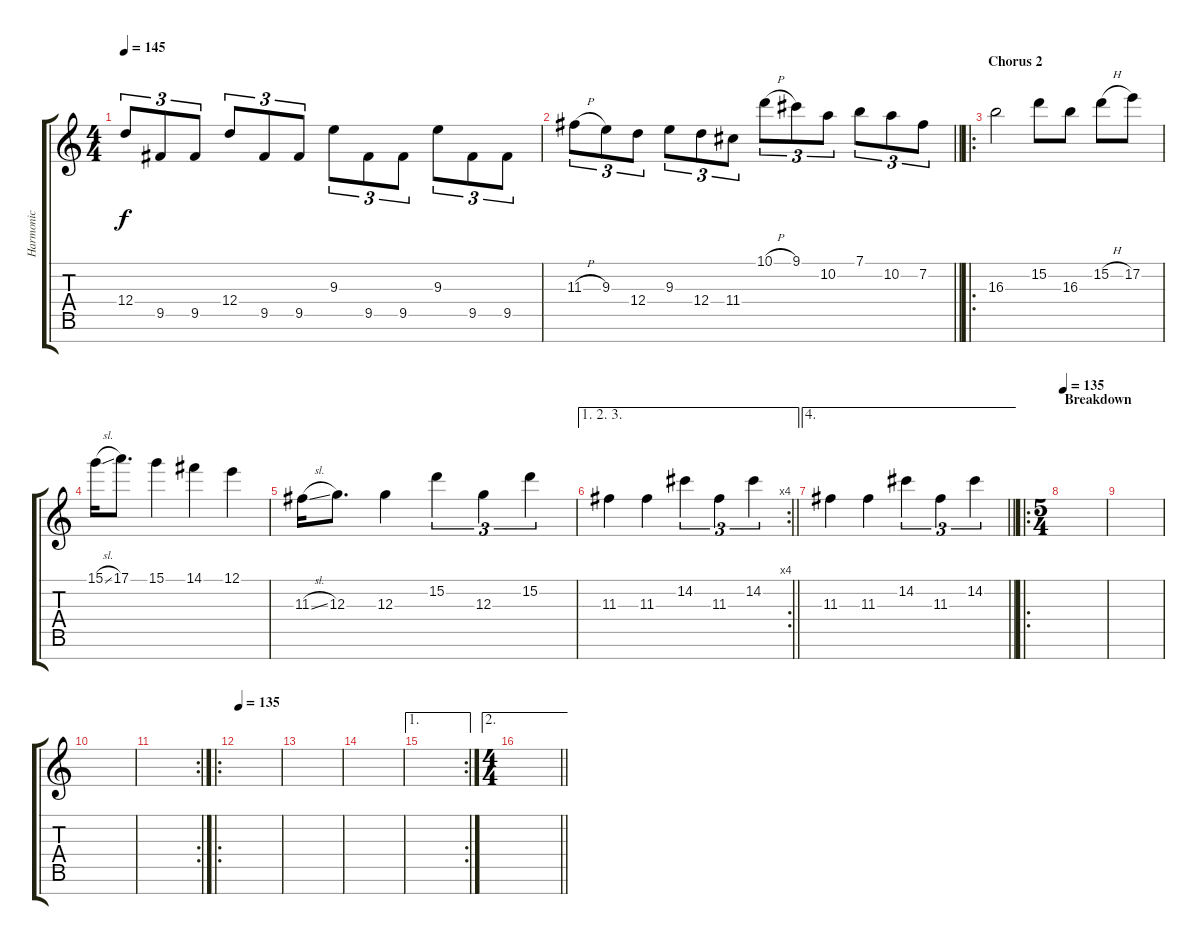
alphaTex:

\track ("Harmonic" "Harmonic") {instrument distortionguitar}
\staff {score tabs}
\tuning (E4 B3 G3 D3 A2 E2 B1) {hide}
\ts (4 4)
\tempo 145
\clef g2
\ks c
12.4.8{tu (3 2) dy f} 9.5.8{tu (3 2)} 9.5.8{tu (3 2)} 12.4.8{tu (3 2)} 9.5.8{tu (3 2)} 9.5.8{tu (3 2)} 9.3.8{tu (3 2)} 9.5.8{tu (3 2)} 9.5.8{tu (3 2)} 9.3.8{tu (3 2)} 9.5.8{tu (3 2)} 9.5.8{tu (3 2)} |
\barLineRight lightlight
11.3{h}.8{tu (3 2)} 9.3.8{tu (3 2)} 12.4.8{tu (3 2)} 9.3.8{tu (3 2)} 12.4.8{tu (3 2)} 11.4.8{tu (3 2)} 10.1{h}.8{tu (3 2)} 9.1.8{tu (3 2)} 10.2.8{tu (3 2)} 7.1.8{tu (3 2)} 10.2.8{tu (3 2)} 7.2.8{tu (3 2)} |
\ro
\section ("" "Chorus 2")
16.3.2 15.2.8 16.3.8 15.2{h}.8 17.2.8 |
15.1{sl}.16 17.1.8{d} 15.1.4 14.1.4 12.1.4 |
11.3{sl}.16 12.3.8{d} 12.3.4 15.2.4{tu (3 2)} 12.3.4{tu (3 2)} 15.2.4{tu (3 2)} |
\ae (1 2 3)
\rc 4
\barLineRight lightlight
11.3.4 11.3.4 14.2.4{tu (3 2)} 11.3.4{tu (3 2)} 14.2.4{tu (3 2)} |
\ae 4
\barLineRight lightlight
11.3.4 11.3.4 14.2.4{tu (3 2)} 11.3.4{tu (3 2)} 14.2.4{tu (3 2)} |
\ro
\ts (5 4)
\section ("" "Breakdown")
\tempo 135
|
|
|
\rc 2
|
\ro
\tempo 135
|
|
|
\ae 1
\rc 2
|
\ae 2
\ts (4 4)
\barLineRight lightlight
